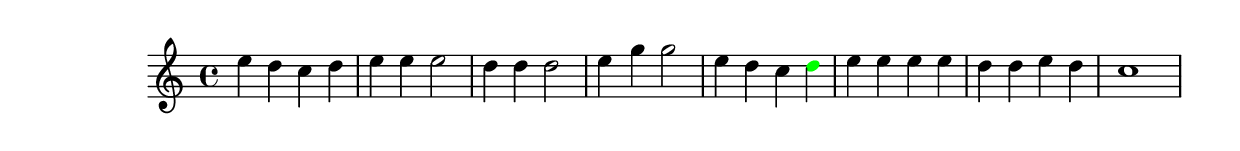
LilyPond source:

\version "2.18.2"
\language "english"

\header {
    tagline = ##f
}

\layout {}

\paper {}

\score {
    \new Staff
    {
        {   % measure
            \time 4/4
            \tweak color #black
            e''4
            \tweak color #black
            d''4
            \tweak color #black
            c''4
            \tweak color #black
            d''4
        }   % measure
        {   % measure
            \tweak color #black
            e''4
            \tweak color #black
            e''4
            \tweak color #black
            e''2
        }   % measure
        {   % measure
            \tweak color #black
            d''4
            \tweak color #black
            d''4
            \tweak color #black
            d''2
        }   % measure
        {   % measure
            \tweak color #black
            e''4
            \tweak color #black
            g''4
            \tweak color #black
            g''2
        }   % measure
        {   % measure
            \tweak color #black
            e''4
            \tweak color #black
            d''4
            \tweak color #black
            c''4
            \tweak color #green
            d''4
        }   % measure
        {   % measure
            e''4
            e''4
            e''4
            e''4
        }   % measure
        {   % measure
            d''4
            d''4
            e''4
            d''4
        }   % measure
        {   % measure
            c''1
        }   % measure
    }
}